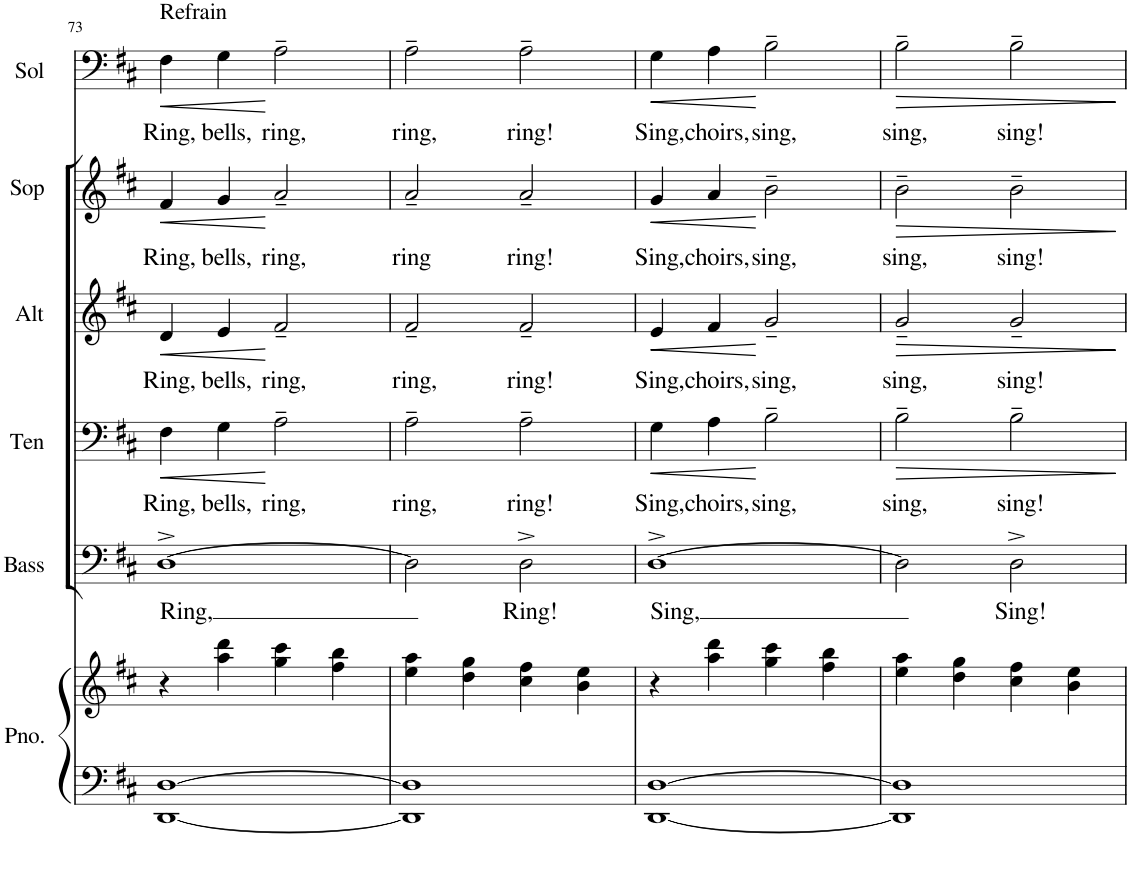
**kern	**kern	**kern	**text	**kern	**text	**dynam	**kern	**text	**dynam	**kern	**text	**dynam	**kern	**text	**dynam
*part6	*part6	*part5	*part5	*part4	*part4	*part4	*part3	*part3	*part3	*part2	*part2	*part2	*part1	*part1	*part1
*staff7	*staff6	*staff5	*staff5	*staff4	*staff4	*staff4	*staff3	*staff3	*staff3	*staff2	*staff2	*staff2	*staff1	*staff1	*staff1
*I"Piano	*	*I"Bass	*	*I"Tenor	*	*	*I"Alto	*	*	*I"Soprano	*	*	*I"Solo	*	*
*I'Pno.	*	*I'Bass	*	*I'Ten	*	*	*I'Alt	*	*	*I'Sop	*	*	*I'Sol	*	*
!!LO:PB:g=z
*clefF4	*clefG2	*clefF4	*	*clefF4	*	*	*clefG2	*	*	*clefG2	*	*	*clefF4	*	*
*k[f#c#]	*k[f#c#]	*k[f#c#]	*	*k[f#c#]	*	*	*k[f#c#]	*	*	*k[f#c#]	*	*	*k[f#c#]	*	*
*M4/4	*M4/4	*M4/4	*	*M4/4	*	*	*M4/4	*	*	*M4/4	*	*	*M4/4	*	*
=73	=73	=73	=73	=73	=73	=73	=73	=73	=73	=73	=73	=73	=73	=73	=73
!	!	!	!	!	!	!	!	!	!	!	!	!	!LO:TX:a:t=Refrain	!	!
!	!	!	!LO:LY:b	!	!LO:LY:b	!LO:HP:b	!	!LO:LY:b	!LO:HP:b	!	!LO:LY:b	!LO:HP:b	!	!LO:LY:b	!LO:HP:b
[1DD [1D	4r	[1D^	Ring,	4F#\	Ring,	<	4d/	Ring,	<	4f#/	Ring,	<	4F#\	Ring,	<
!	!	!	!	!	!LO:LY:b	!	!	!LO:LY:b	!	!	!LO:LY:b	!	!	!LO:LY:b	!
.	4aa\ 4ddd\	.	.	4G\	bells,	.	4e/	bells,	.	4g/	bells,	.	4G\	bells,	.
!	!	!	!	!	!LO:LY:b	!	!	!LO:LY:b	!	!	!LO:LY:b	!	!	!LO:LY:b	!
.	4gg\ 4ccc#\	.	.	2A~\	ring,	[	2f#~/	ring,	[	2a~/	ring,	[	2A~\	ring,	[
.	4ff#\ 4bb\	.	.	.	.	.	.	.	.	.	.	.	.	.	.
=74	=74	=74	=74	=74	=74	=74	=74	=74	=74	=74	=74	=74	=74	=74	=74
!	!	!	!	!	!LO:LY:b	!	!	!LO:LY:b	!	!	!LO:LY:b	!	!	!LO:LY:b	!
1DD] 1D]	4ee\ 4aa\	2D\]	.	2A~\	ring,	.	2f#~/	ring,	.	2a~/	ring	.	2A~\	ring,	.
.	4dd\ 4gg\	.	.	.	.	.	.	.	.	.	.	.	.	.	.
!	!	!	!LO:LY:b	!	!LO:LY:b	!	!	!LO:LY:b	!	!	!LO:LY:b	!	!	!LO:LY:b	!
.	4cc#\ 4ff#\	2D^\	Ring!	2A~\	ring!	.	2f#~/	ring!	.	2a~/	ring!	.	2A~\	ring!	.
.	4b\ 4ee\	.	.	.	.	.	.	.	.	.	.	.	.	.	.
=75	=75	=75	=75	=75	=75	=75	=75	=75	=75	=75	=75	=75	=75	=75	=75
!	!	!	!LO:LY:b	!	!LO:LY:b	!LO:HP:b	!	!LO:LY:b	!LO:HP:b	!	!LO:LY:b	!LO:HP:b	!	!LO:LY:b	!LO:HP:b
[1DD [1D	4r	[1D^	Sing,	4G\	Sing,	<	4e/	Sing,	<	4g/	Sing,	<	4G\	Sing,	<
!	!	!	!	!	!LO:LY:b	!	!	!LO:LY:b	!	!	!LO:LY:b	!	!	!LO:LY:b	!
.	4aa\ 4ddd\	.	.	4A\	choirs,	.	4f#/	choirs,	.	4a/	choirs,	.	4A\	choirs,	.
!	!	!	!	!	!LO:LY:b	!	!	!LO:LY:b	!	!	!LO:LY:b	!	!	!LO:LY:b	!
.	4gg\ 4ccc#\	.	.	2B~\	sing,	[	2g~/	sing,	[	2b~\	sing,	[	2B~\	sing,	[
.	4ff#\ 4bb\	.	.	.	.	.	.	.	.	.	.	.	.	.	.
=76	=76	=76	=76	=76	=76	=76	=76	=76	=76	=76	=76	=76	=76	=76	=76
!	!	!	!	!	!LO:LY:b	!LO:HP:b	!	!LO:LY:b	!LO:HP:b	!	!LO:LY:b	!LO:HP:b	!	!LO:LY:b	!LO:HP:b
1DD] 1D]	4ee\ 4aa\	2D\]	.	2B~\	sing,	>	2g~/	sing,	>	2b~\	sing,	>	2B~\	sing,	>
.	4dd\ 4gg\	.	.	.	.	.	.	.	.	.	.	.	.	.	.
!	!	!	!LO:LY:b	!	!LO:LY:b	!	!	!LO:LY:b	!	!	!LO:LY:b	!	!	!LO:LY:b	!
.	4cc#\ 4ff#\	2D^\	Sing!	2B~\	sing!	.	2g~/	sing!	.	2b~\	sing!	.	2B~\	sing!	.
.	4b\ 4ee\	.	.	.	.	.	.	.	.	.	.	.	.	.	.
.	.	.	.	.	.	]	.	.	]	.	.	]	.	.	]
=	=	=	=	=	=	=	=	=	=	=	=	=	=	=	=
*-	*-	*-	*-	*-	*-	*-	*-	*-	*-	*-	*-	*-	*-	*-	*-
